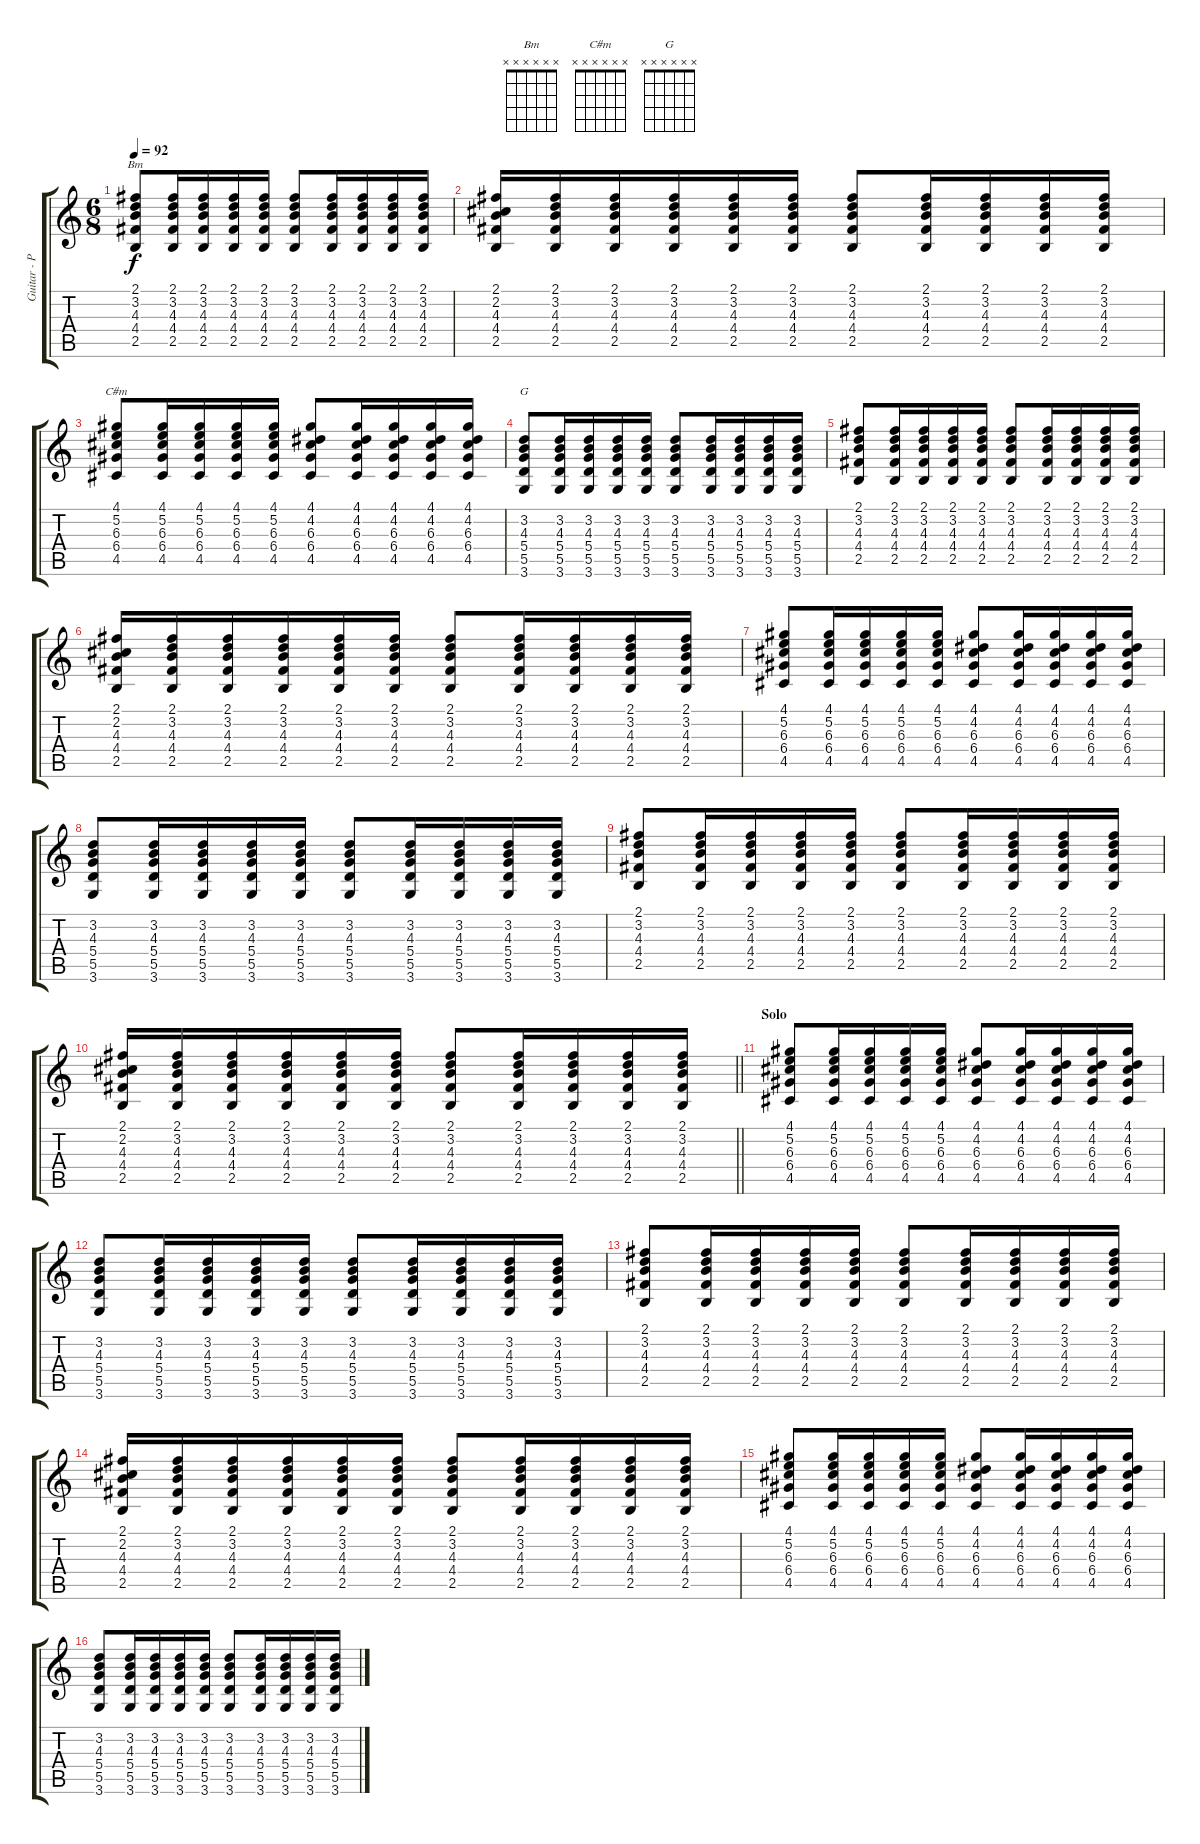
\track ("Guitar - Peter Lindgren" "Guitar - P") {instrument distortionguitar}
\staff {score tabs}
\tuning (E4 B3 G3 D3 A2 E2) {hide}
\chord ("Bm" x x x x x x)
\chord ("C#m" x x x x x x)
\chord ("G" x x x x x x)
\ts (6 8)
\tempo 92
\clef g2
\ks c
(2.1 3.2 4.3 4.4 2.5).8{ch "Bm" dy f} (2.1 3.2 4.3 4.4 2.5).16 (2.1 3.2 4.3 4.4 2.5).16 (2.1 3.2 4.3 4.4 2.5).16 (2.1 3.2 4.3 4.4 2.5).16 (2.1 3.2 4.3 4.4 2.5).8 (2.1 3.2 4.3 4.4 2.5).16 (2.1 3.2 4.3 4.4 2.5).16 (2.1 3.2 4.3 4.4 2.5).16 (2.1 3.2 4.3 4.4 2.5).16 |
(2.1 2.2 4.3 4.4 2.5).16 (2.1 3.2 4.3 4.4 2.5).16 (2.1 3.2 4.3 4.4 2.5).16 (2.1 3.2 4.3 4.4 2.5).16 (2.1 3.2 4.3 4.4 2.5).16 (2.1 3.2 4.3 4.4 2.5).16 (2.1 3.2 4.3 4.4 2.5).8 (2.1 3.2 4.3 4.4 2.5).16 (2.1 3.2 4.3 4.4 2.5).16 (2.1 3.2 4.3 4.4 2.5).16 (2.1 3.2 4.3 4.4 2.5).16 |
(4.1 5.2 6.3 6.4 4.5).8{ch "C#m"} (4.1 5.2 6.3 6.4 4.5).16 (4.1 5.2 6.3 6.4 4.5).16 (4.1 5.2 6.3 6.4 4.5).16 (4.1 5.2 6.3 6.4 4.5).16 (4.1 4.2 6.3 6.4 4.5).8 (4.1 4.2 6.3 6.4 4.5).16 (4.1 4.2 6.3 6.4 4.5).16 (4.1 4.2 6.3 6.4 4.5).16 (4.1 4.2 6.3 6.4 4.5).16 |
(3.2 4.3 5.4 5.5 3.6).8{ch "G"} (3.2 4.3 5.4 5.5 3.6).16 (3.2 4.3 5.4 5.5 3.6).16 (3.2 4.3 5.4 5.5 3.6).16 (3.2 4.3 5.4 5.5 3.6).16 (3.2 4.3 5.4 5.5 3.6).8 (3.2 4.3 5.4 5.5 3.6).16 (3.2 4.3 5.4 5.5 3.6).16 (3.2 4.3 5.4 5.5 3.6).16 (3.2 4.3 5.4 5.5 3.6).16 |
(2.1 3.2 4.3 4.4 2.5).8 (2.1 3.2 4.3 4.4 2.5).16 (2.1 3.2 4.3 4.4 2.5).16 (2.1 3.2 4.3 4.4 2.5).16 (2.1 3.2 4.3 4.4 2.5).16 (2.1 3.2 4.3 4.4 2.5).8 (2.1 3.2 4.3 4.4 2.5).16 (2.1 3.2 4.3 4.4 2.5).16 (2.1 3.2 4.3 4.4 2.5).16 (2.1 3.2 4.3 4.4 2.5).16 |
(2.1 2.2 4.3 4.4 2.5).16 (2.1 3.2 4.3 4.4 2.5).16 (2.1 3.2 4.3 4.4 2.5).16 (2.1 3.2 4.3 4.4 2.5).16 (2.1 3.2 4.3 4.4 2.5).16 (2.1 3.2 4.3 4.4 2.5).16 (2.1 3.2 4.3 4.4 2.5).8 (2.1 3.2 4.3 4.4 2.5).16 (2.1 3.2 4.3 4.4 2.5).16 (2.1 3.2 4.3 4.4 2.5).16 (2.1 3.2 4.3 4.4 2.5).16 |
(4.1 5.2 6.3 6.4 4.5).8 (4.1 5.2 6.3 6.4 4.5).16 (4.1 5.2 6.3 6.4 4.5).16 (4.1 5.2 6.3 6.4 4.5).16 (4.1 5.2 6.3 6.4 4.5).16 (4.1 4.2 6.3 6.4 4.5).8 (4.1 4.2 6.3 6.4 4.5).16 (4.1 4.2 6.3 6.4 4.5).16 (4.1 4.2 6.3 6.4 4.5).16 (4.1 4.2 6.3 6.4 4.5).16 |
(3.2 4.3 5.4 5.5 3.6).8 (3.2 4.3 5.4 5.5 3.6).16 (3.2 4.3 5.4 5.5 3.6).16 (3.2 4.3 5.4 5.5 3.6).16 (3.2 4.3 5.4 5.5 3.6).16 (3.2 4.3 5.4 5.5 3.6).8 (3.2 4.3 5.4 5.5 3.6).16 (3.2 4.3 5.4 5.5 3.6).16 (3.2 4.3 5.4 5.5 3.6).16 (3.2 4.3 5.4 5.5 3.6).16 |
(2.1 3.2 4.3 4.4 2.5).8 (2.1 3.2 4.3 4.4 2.5).16 (2.1 3.2 4.3 4.4 2.5).16 (2.1 3.2 4.3 4.4 2.5).16 (2.1 3.2 4.3 4.4 2.5).16 (2.1 3.2 4.3 4.4 2.5).8 (2.1 3.2 4.3 4.4 2.5).16 (2.1 3.2 4.3 4.4 2.5).16 (2.1 3.2 4.3 4.4 2.5).16 (2.1 3.2 4.3 4.4 2.5).16 |
\barLineRight lightlight
(2.1 2.2 4.3 4.4 2.5).16 (2.1 3.2 4.3 4.4 2.5).16 (2.1 3.2 4.3 4.4 2.5).16 (2.1 3.2 4.3 4.4 2.5).16 (2.1 3.2 4.3 4.4 2.5).16 (2.1 3.2 4.3 4.4 2.5).16 (2.1 3.2 4.3 4.4 2.5).8 (2.1 3.2 4.3 4.4 2.5).16 (2.1 3.2 4.3 4.4 2.5).16 (2.1 3.2 4.3 4.4 2.5).16 (2.1 3.2 4.3 4.4 2.5).16 |
\section ("" "Solo")
(4.1 5.2 6.3 6.4 4.5).8 (4.1 5.2 6.3 6.4 4.5).16 (4.1 5.2 6.3 6.4 4.5).16 (4.1 5.2 6.3 6.4 4.5).16 (4.1 5.2 6.3 6.4 4.5).16 (4.1 4.2 6.3 6.4 4.5).8 (4.1 4.2 6.3 6.4 4.5).16 (4.1 4.2 6.3 6.4 4.5).16 (4.1 4.2 6.3 6.4 4.5).16 (4.1 4.2 6.3 6.4 4.5).16 |
(3.2 4.3 5.4 5.5 3.6).8 (3.2 4.3 5.4 5.5 3.6).16 (3.2 4.3 5.4 5.5 3.6).16 (3.2 4.3 5.4 5.5 3.6).16 (3.2 4.3 5.4 5.5 3.6).16 (3.2 4.3 5.4 5.5 3.6).8 (3.2 4.3 5.4 5.5 3.6).16 (3.2 4.3 5.4 5.5 3.6).16 (3.2 4.3 5.4 5.5 3.6).16 (3.2 4.3 5.4 5.5 3.6).16 |
(2.1 3.2 4.3 4.4 2.5).8 (2.1 3.2 4.3 4.4 2.5).16 (2.1 3.2 4.3 4.4 2.5).16 (2.1 3.2 4.3 4.4 2.5).16 (2.1 3.2 4.3 4.4 2.5).16 (2.1 3.2 4.3 4.4 2.5).8 (2.1 3.2 4.3 4.4 2.5).16 (2.1 3.2 4.3 4.4 2.5).16 (2.1 3.2 4.3 4.4 2.5).16 (2.1 3.2 4.3 4.4 2.5).16 |
(2.1 2.2 4.3 4.4 2.5).16 (2.1 3.2 4.3 4.4 2.5).16 (2.1 3.2 4.3 4.4 2.5).16 (2.1 3.2 4.3 4.4 2.5).16 (2.1 3.2 4.3 4.4 2.5).16 (2.1 3.2 4.3 4.4 2.5).16 (2.1 3.2 4.3 4.4 2.5).8 (2.1 3.2 4.3 4.4 2.5).16 (2.1 3.2 4.3 4.4 2.5).16 (2.1 3.2 4.3 4.4 2.5).16 (2.1 3.2 4.3 4.4 2.5).16 |
(4.1 5.2 6.3 6.4 4.5).8 (4.1 5.2 6.3 6.4 4.5).16 (4.1 5.2 6.3 6.4 4.5).16 (4.1 5.2 6.3 6.4 4.5).16 (4.1 5.2 6.3 6.4 4.5).16 (4.1 4.2 6.3 6.4 4.5).8 (4.1 4.2 6.3 6.4 4.5).16 (4.1 4.2 6.3 6.4 4.5).16 (4.1 4.2 6.3 6.4 4.5).16 (4.1 4.2 6.3 6.4 4.5).16 |
(3.2 4.3 5.4 5.5 3.6).8 (3.2 4.3 5.4 5.5 3.6).16 (3.2 4.3 5.4 5.5 3.6).16 (3.2 4.3 5.4 5.5 3.6).16 (3.2 4.3 5.4 5.5 3.6).16 (3.2 4.3 5.4 5.5 3.6).8 (3.2 4.3 5.4 5.5 3.6).16 (3.2 4.3 5.4 5.5 3.6).16 (3.2 4.3 5.4 5.5 3.6).16 (3.2 4.3 5.4 5.5 3.6).16
